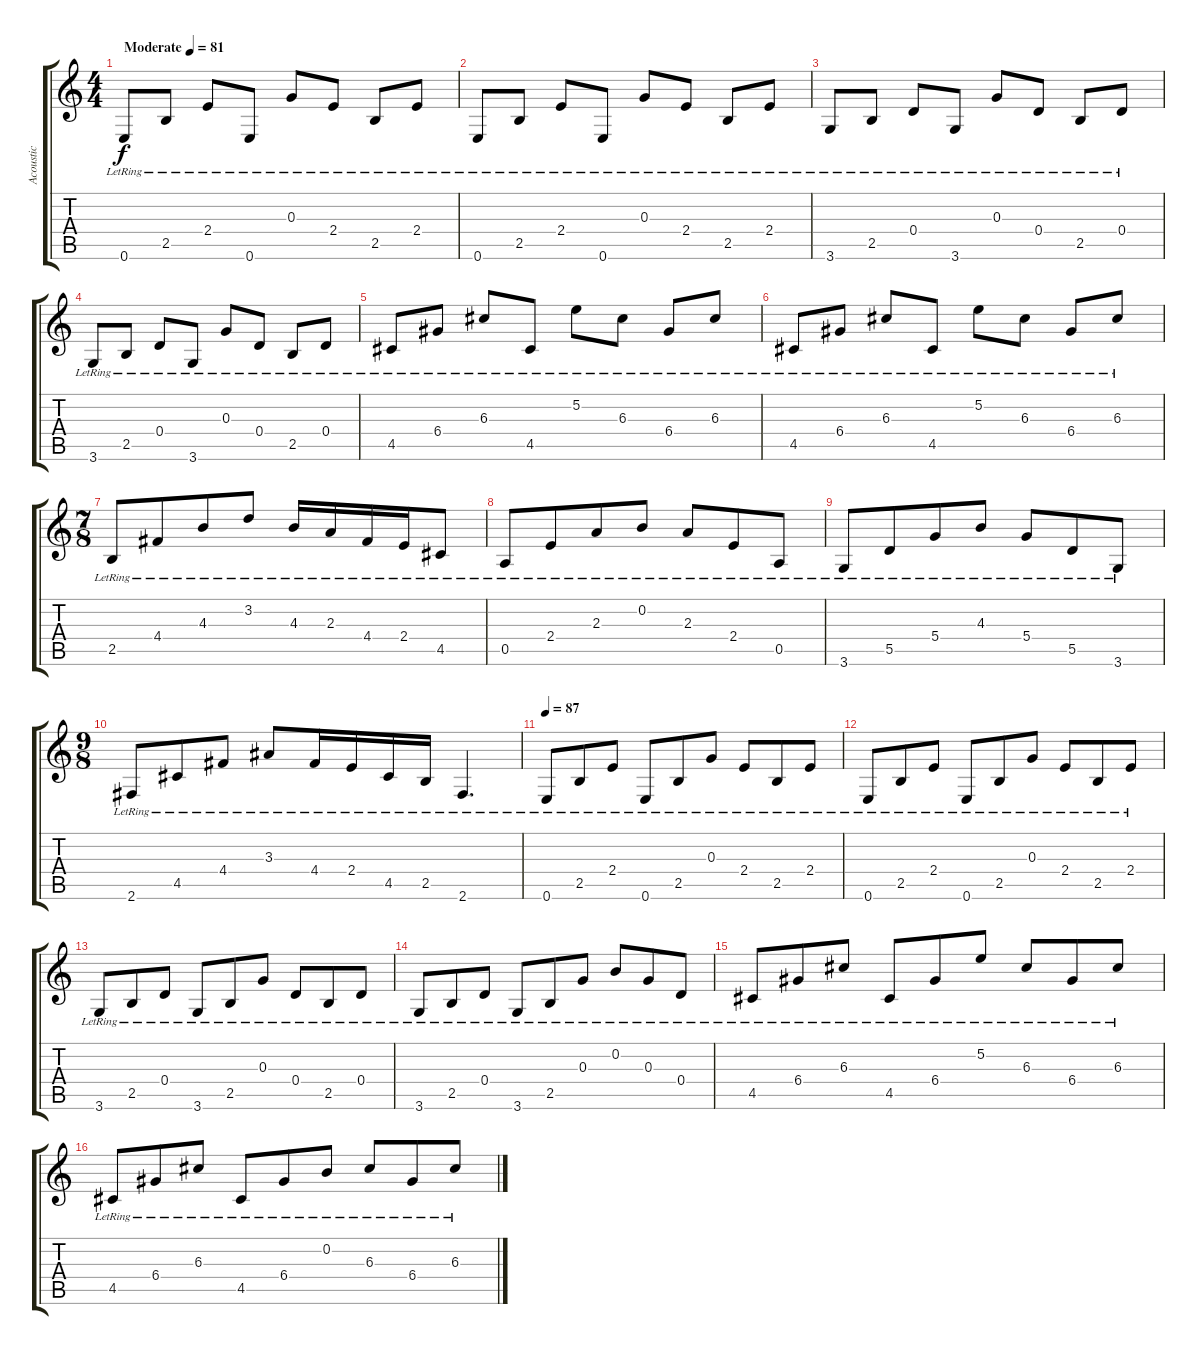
\track ("Acoustic" "Acoustic") {instrument acousticguitarsteel}
\staff {score tabs}
\tuning (E4 B3 G3 D3 A2 E2) {hide}
\ts (4 4)
\tempo (81 "Moderate")
\clef g2
\ks c
0.6{lr}.8{dy f instrument acousticguitarsteel} 2.5{lr}.8 2.4{lr}.8 0.6{lr}.8 0.3{lr}.8 2.4{lr}.8 2.5{lr}.8 2.4{lr}.8 |
0.6{lr}.8 2.5{lr}.8 2.4{lr}.8 0.6{lr}.8 0.3{lr}.8 2.4{lr}.8 2.5{lr}.8 2.4{lr}.8 |
3.6{lr}.8 2.5{lr}.8 0.4{lr}.8 3.6{lr}.8 0.3{lr}.8 0.4{lr}.8 2.5{lr}.8 0.4{lr}.8 |
3.6{lr}.8 2.5{lr}.8 0.4{lr}.8 3.6{lr}.8 0.3{lr}.8 0.4{lr}.8 2.5{lr}.8 0.4{lr}.8 |
4.5{lr}.8 6.4{lr}.8 6.3{lr}.8 4.5{lr}.8 5.2{lr}.8 6.3{lr}.8 6.4{lr}.8 6.3{lr}.8 |
4.5{lr}.8 6.4{lr}.8 6.3{lr}.8 4.5{lr}.8 5.2{lr}.8 6.3{lr}.8 6.4{lr}.8 6.3{lr}.8 |
\ts (7 8)
2.5{lr}.8 4.4{lr}.8 4.3{lr}.8 3.2{lr}.8 4.3{lr}.16 2.3{lr}.16 4.4{lr}.16 2.4{lr}.16 4.5{lr}.8 |
0.5{lr}.8 2.4{lr}.8 2.3{lr}.8 0.2{lr}.8 2.3{lr}.8 2.4{lr}.8 0.5{lr}.8 |
3.6{lr}.8 5.5{lr}.8 5.4{lr}.8 4.3{lr}.8 5.4{lr}.8 5.5{lr}.8 3.6{lr}.8 |
\ts (9 8)
2.6{lr}.8 4.5{lr}.8 4.4{lr}.8 3.3{lr}.8 4.4{lr}.16 2.4{lr}.16 4.5{lr}.16 2.5{lr}.16 2.6{lr}.4{d} |
\tempo 87
0.6{lr}.8 2.5{lr}.8 2.4{lr}.8 0.6{lr}.8 2.5{lr}.8 0.3{lr}.8 2.4{lr}.8 2.5{lr}.8 2.4{lr}.8 |
0.6{lr}.8 2.5{lr}.8 2.4{lr}.8 0.6{lr}.8 2.5{lr}.8 0.3{lr}.8 2.4{lr}.8 2.5{lr}.8 2.4{lr}.8 |
3.6{lr}.8 2.5{lr}.8 0.4{lr}.8 3.6{lr}.8 2.5{lr}.8 0.3{lr}.8 0.4{lr}.8 2.5{lr}.8 0.4{lr}.8 |
3.6{lr}.8 2.5{lr}.8 0.4{lr}.8 3.6{lr}.8 2.5{lr}.8 0.3{lr}.8 0.2{lr}.8 0.3{lr}.8 0.4{lr}.8 |
4.5{lr}.8 6.4{lr}.8 6.3{lr}.8 4.5{lr}.8 6.4{lr}.8 5.2{lr}.8 6.3{lr}.8 6.4{lr}.8 6.3{lr}.8 |
4.5{lr}.8 6.4{lr}.8 6.3{lr}.8 4.5{lr}.8 6.4{lr}.8 0.2{lr}.8 6.3{lr}.8 6.4{lr}.8 6.3{lr}.8
